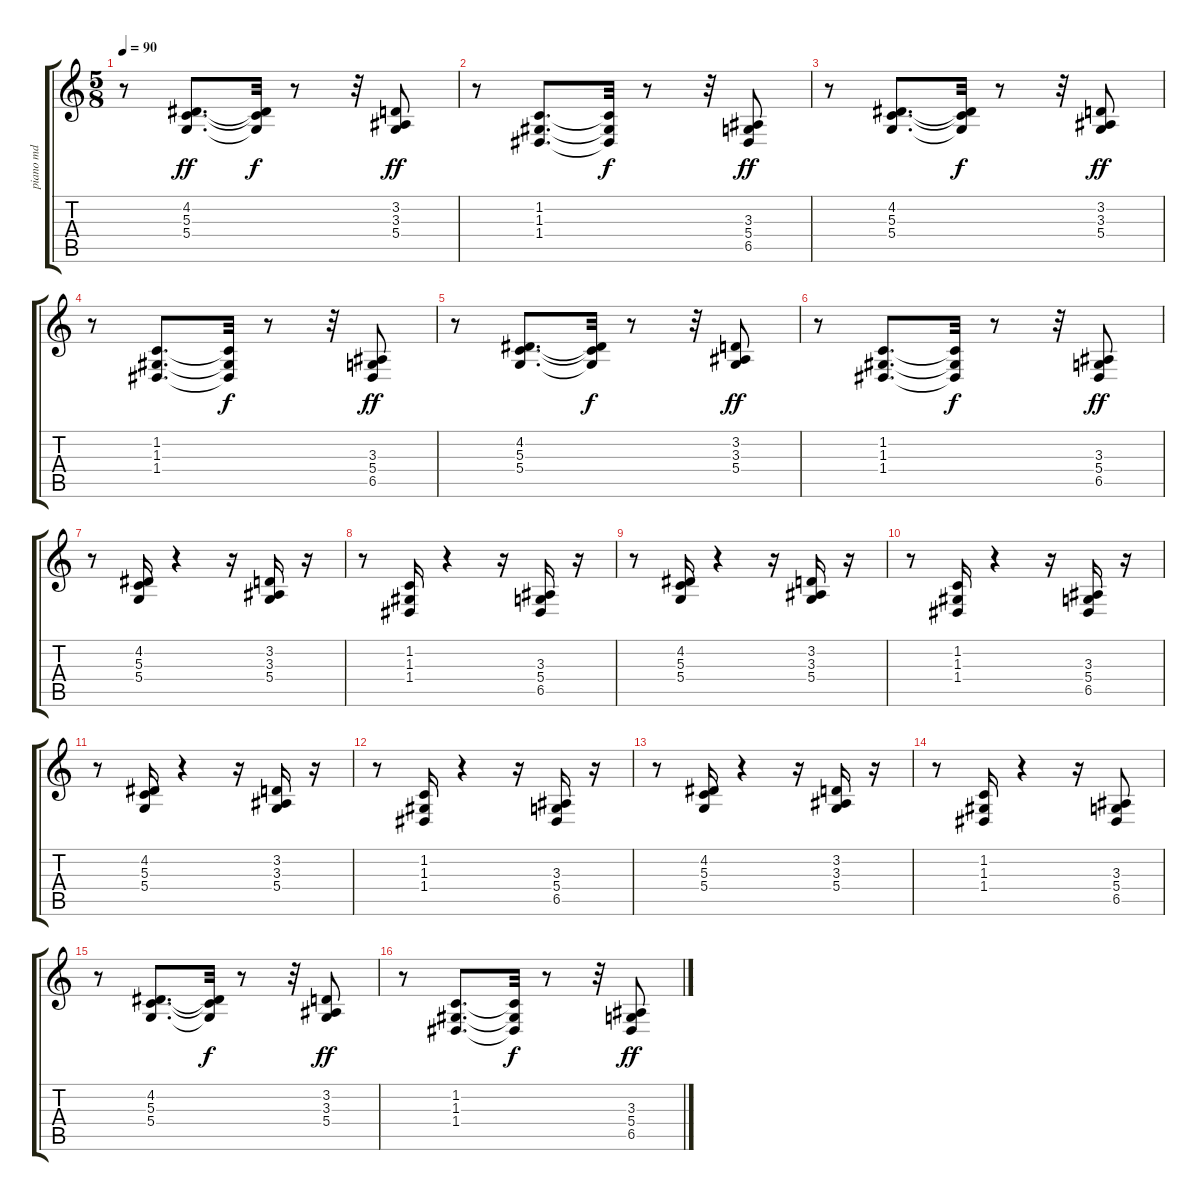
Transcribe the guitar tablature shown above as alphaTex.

\track ("piano md" "piano md") {instrument acousticgrandpiano}
\staff {score tabs}
\tuning (E4 B3 G3 D3 A2 E2) {hide}
\ts (5 8)
\tempo 90
\clef g2
\ks c
r.8{dy ff} (4.2 5.3 5.4).8{d} (4.2{t} 5.3{t} 5.4{t}).32{dy f} r.8 r.32 (3.2 3.3 5.4).8{dy ff} |
r.8 (1.2 1.3 1.4).8{d} (1.2{t} 1.3{t} 1.4{t}).32{dy f} r.8 r.32 (3.3 5.4 6.5).8{dy ff} |
r.8 (4.2 5.3 5.4).8{d} (4.2{t} 5.3{t} 5.4{t}).32{dy f} r.8 r.32 (3.2 3.3 5.4).8{dy ff} |
r.8 (1.2 1.3 1.4).8{d} (1.2{t} 1.3{t} 1.4{t}).32{dy f} r.8 r.32 (3.3 5.4 6.5).8{dy ff} |
r.8 (4.2 5.3 5.4).8{d} (4.2{t} 5.3{t} 5.4{t}).32{dy f} r.8 r.32 (3.2 3.3 5.4).8{dy ff} |
r.8 (1.2 1.3 1.4).8{d} (1.2{t} 1.3{t} 1.4{t}).32{dy f} r.8 r.32 (3.3 5.4 6.5).8{dy ff} |
r.8 (4.2 5.3 5.4).16 r.4 r.16 (3.2 3.3 5.4).16 r.16 |
r.8 (1.2 1.3 1.4).16 r.4 r.16 (3.3 5.4 6.5).16 r.16 |
r.8 (4.2 5.3 5.4).16 r.4 r.16 (3.2 3.3 5.4).16 r.16 |
r.8 (1.2 1.3 1.4).16 r.4 r.16 (3.3 5.4 6.5).16 r.16 |
r.8 (4.2 5.3 5.4).16 r.4 r.16 (3.2 3.3 5.4).16 r.16 |
r.8 (1.2 1.3 1.4).16 r.4 r.16 (3.3 5.4 6.5).16 r.16 |
r.8 (4.2 5.3 5.4).16 r.4 r.16 (3.2 3.3 5.4).16 r.16 |
r.8 (1.2 1.3 1.4).16 r.4 r.16 (3.3 5.4 6.5).8 |
r.8 (4.2 5.3 5.4).8{d} (4.2{t} 5.3{t} 5.4{t}).32{dy f} r.8 r.32 (3.2 3.3 5.4).8{dy ff} |
r.8 (1.2 1.3 1.4).8{d} (1.2{t} 1.3{t} 1.4{t}).32{dy f} r.8 r.32 (3.3 5.4 6.5).8{dy ff}
